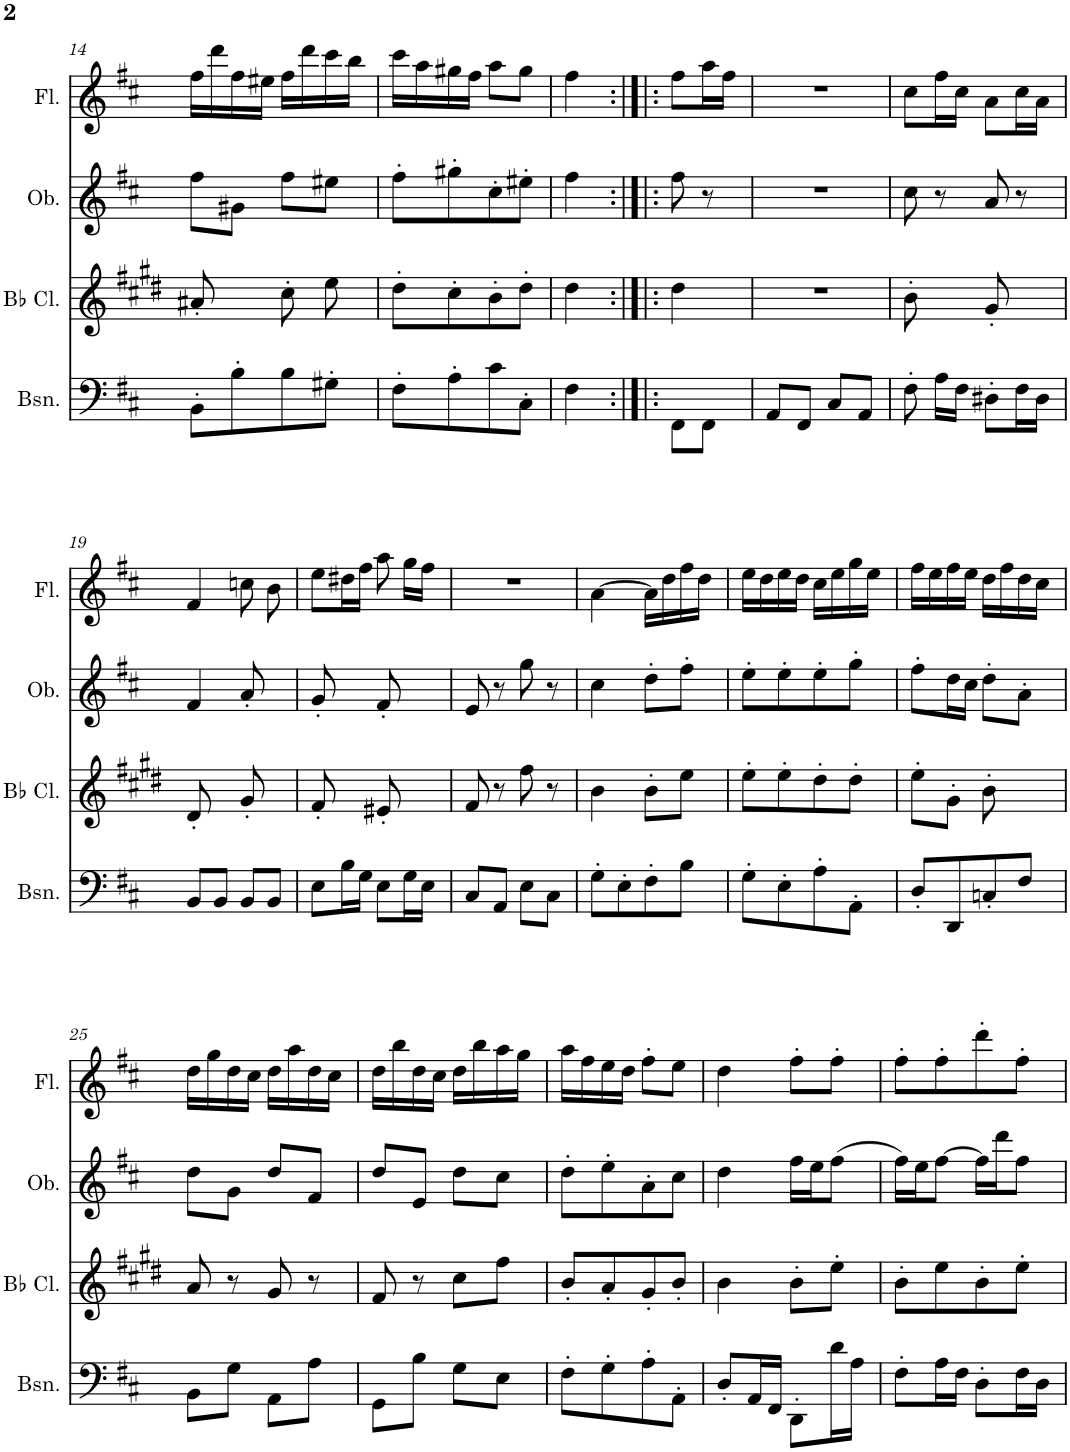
**kern	**kern	**kern	**kern	**kern	**kern	**kern	**kern
*part8	*part7	*part6	*part5	*part4	*part3	*part2	*part1
*staff8	*staff7	*staff6	*staff5	*staff4	*staff3	*staff2	*staff1
*I"Violoncello	*I"Bassoon	*I"Viola	*I"Bb Clarinet	*I"Violin 2	*I"Oboe	*I"Violin 1	*I"Flute
*I'Vc.	*I'Bsn.	*I'Vla.	*I'Bb Cl.	*I'Vln. 2	*I'Ob.	*I'Vln. 1	*I'Fl.
!!LO:PB:g=z
*clefF4	*clefF4	*clefC3	*clefG2	*clefG2	*clefG2	*clefG2	*clefG2
*	*	*	*Trd1c2	*	*	*	*
*k[f#c#]	*k[f#c#]	*k[f#c#]	*k[f#c#g#d#]	*k[f#c#]	*k[f#c#]	*k[f#c#]	*k[f#c#]
*M2/4	*M2/4	*M2/4	*M2/4	*M2/4	*M2/4	*M2/4	*M2/4
=14	=14	=14	=14	=14	=14	=14	=14
8D'\L	8BB'\L	8c#'	8a#X'/	16ff#\LL	8ff#\L	16f#/LL	16ff#\LL
.	.	.	.	16bb\	.	16b/	16ddd\
8B'\J	8B'\	8ryy	8ryy	16ff#\JJ	8g#X\J	16f#/JJ	16ff#\
.	.	.	.	16ryy	.	16ryy	16ee#X\JJ
8BB'\L	8B\	8A#X'	8cc#'\	16ff#\LL	8ff#\L	16f#/LL	16ff#\LL
.	.	.	.	16ddd\	.	16dd/	16ddd\
8d'\J	8G#X'\J	8ryy	8ee\	16ff#\JJ	8ee#X\J	16f#/JJ	16ccc#\
.	.	.	.	16ryy	.	16ryy	16bb\JJ
=15	=15	=15	=15	=15	=15	=15	=15
8A'\L	8F#'\L	8d#X'\L	8dd#'\L	16ccc#\LL	8ff#'\L	16cc#/LL	16ccc#\LL
.	.	.	.	16aa\J	.	16a/J	16aa\
8B'\J	8A'\	8c#'\J	8cc#'\	16gg#X\L	8gg#X'\	16g#X/L	16gg#X\
.	.	.	.	16ff#\JJ	.	16f#/JJ	16ff#\JJ
8c#\L	8c#\	8B'\L	8b'\	8aa\L	8cc#'\	8a/L	8aa\L
8C#'\J	8C#'\J	8d#'\J	8dd#'\J	8gg#\J	8ee#X'\J	8g#/J	8gg#\J
=16	=16	=16	=16	=16	=16	=16	=16
4r	4F#\	4r	4dd#\	4r	4ff#\	4r	4ff#\
=16:|!|:	=16:|!|:	=16:|!|:	=16:|!|:	=16:|!|:	=16:|!|:	=16:|!|:	=16:|!|:
4F#	8FF#\L	4d#X	4dd#\	4ff#	8ff#\	4f#	8ff#\L
.	8FF#\J	.	.	.	8r	.	16aa\L
.	.	.	.	.	.	.	16ff#\JJ
=17	=17	=17	=17	=17	=17	=17	=17
2r	8AA/L	2r	2r	2r	2r	2r	2r
.	8FF#/J	.	.	.	.	.	.
.	8C#/L	.	.	.	.	.	.
.	8AA/J	.	.	.	.	.	.
=18	=18	=18	=18	=18	=18	=18	=18
8AA'/L	8F#'\	8B'	8b'\	8cc#\L	8cc#\	8c#/L	8cc#\L
8FF#/J	16A\LL	8ryy	8ryy	16ff#\Jk	8r	16f#/Jk	16ff#\L
.	16F#\JJ	.	.	16ryy	.	16ryy	16cc#\JJ
8F#'\L	8D#X'\L	8D#X'	8g#'/	4f#	8a/	4F#	8a\L
16A\L	16F#\L	8ryy	8ryy	.	8r	.	16cc#\L
16F#\JJ	16D#\JJ	.	.	.	.	.	16a\JJ
!!LO:LB:g=z
=19	=19	=19	=19	=19	=19	=19	=19
8D#X'\L	8BB/L	8G#X'	8d#'/	8ccn\L	4f#/	8cn/L	4f#/
16F#\L	8BB/J	8ryy	8ryy	8b\J	.	8B/J	.
16D#\JJ	.	.	.	.	.	.	.
8BB'/L	8BB/L	8F#'	8g#'/	8ee\L	8a'/	8e/L	8ccn\
8BB'/J	8BB/J	8ryy	8ryy	16dd#X\Jk	8ryy	16d#X/Jk	8b\
.	.	.	.	16ryy	.	16ryy	.
=20	=20	=20	=20	=20	=20	=20	=20
8E'\L	8E\L	8F#'	8f#'/	8gg\L	8g'/	8g/L	8ee\L
16B\Jk	16B\L	8ryy	8ryy	8ee\J	8ryy	8e/J	16dd#X\L
16ryy	16G\JJ	.	.	.	.	.	16ff#\JJ
8C#'/L	8E\L	8f#'	8e#X'/	8ee\L	8f#'/	8e/L	8aa\
8AA'/J	16G\L	8ryy	8ryy	16gg\Jk	8ryy	16g/Jk	16gg\LL
.	16E\JJ	.	.	16ryy	.	16ryy	16ff#\JJ
=21	=21	=21	=21	=21	=21	=21	=21
2r	8C#/L	2r	8f#/	2r	8e/	2r	2r
.	8AA/J	.	8r	.	8r	.	.
.	8E\L	.	8ff#\	.	8gg\	.	.
.	8C#\J	.	8r	.	8r	.	.
=22	=22	=22	=22	=22	=22	=22	=22
8G'\L	8G'\L	4B	4b\	[>4a	4cc#\	[>4A	[>4a\
8E'\J	8E'\	.	.	.	.	.	.
8F#'\L	8F#'\	8B'\L	8b'\L	16a\LL]	8dd'\L	16A/LL]	16a\LL]
.	.	.	.	16dd\J	.	16d/J	16dd\
8B\J	8B\J	8e\J	8ee\J	16ff#\L	8ff#'\J	16f#/L	16ff#\
.	.	.	.	16dd\JJ	.	16d/JJ	16dd\JJ
=23	=23	=23	=23	=23	=23	=23	=23
8G'\L	8G'\L	8e'\L	8ee'\L	16ee\LL	8ee'\L	16e/LL	16ee\LL
.	.	.	.	16dd\J	.	16d/J	16dd\
8E'\J	8E'\	8e'\J	8ee'\	16ee\L	8ee'\	16e/L	16ee\
.	.	.	.	16dd\JJ	.	16d/JJ	16dd\JJ
8A'\L	8A'\	8d#X'\L	8dd#'\	16cc#\LL	8ee'\	16c#/LL	16cc#\LL
.	.	.	.	16ee\J	.	16e/J	16ee\
8AA'\J	8AA'\J	8d#'\J	8dd#'\J	16gg\L	8gg'\J	16g/L	16gg\
.	.	.	.	16ee\JJ	.	16e/JJ	16ee\JJ
=24	=24	=24	=24	=24	=24	=24	=24
8D'/L	8D'/L	8e'/L	8ee'\L	16ff#\LL	8ff#'\L	16f#/LL	16ff#\LL
.	.	.	.	16ee\J	.	16e/J	16ee\
8DD/J	8DD/	8G#X'/J	8g#'\J	16ff#\L	16dd\L	16f#/L	16ff#\
.	.	.	.	16ee\JJ	16cc#\JJ	16e/JJ	16ee\JJ
8Cn'\L	8Cn'/	8B'	8b'\	16dd\LL	8dd'\L	16d/LL	16dd\LL
.	.	.	.	16ff#\J	.	16f#/J	16ff#\
8F#\J	8F#/J	8ryy	8ryy	16dd\L	8a'\J	16d/L	16dd\
.	.	.	.	16cc#\JJ	.	16c#/JJ	16cc#\JJ
!!LO:LB:g=z
=25	=25	=25	=25	=25	=25	=25	=25
2r	8BB\L	2r	8a/	2r	8dd\L	2r	16dd\LL
.	.	.	.	.	.	.	16gg\
.	8G\J	.	8r	.	8g\J	.	16dd\
.	.	.	.	.	.	.	16cc#\JJ
.	8AA\L	.	8g#/	.	8dd/L	.	16dd\LL
.	.	.	.	.	.	.	16aa\
.	8A\J	.	8r	.	8f#/J	.	16dd\
.	.	.	.	.	.	.	16cc#\JJ
=26	=26	=26	=26	=26	=26	=26	=26
2r	8GG\L	2r	8f#/	2r	8dd/L	2r	16dd\LL
.	.	.	.	.	.	.	16bb\
.	8B\J	.	8r	.	8e/J	.	16dd\
.	.	.	.	.	.	.	16cc#\JJ
.	8G\L	.	8cc#\L	.	8dd\L	.	16dd\LL
.	.	.	.	.	.	.	16bb\
.	8E\J	.	8ff#\J	.	8cc#\J	.	16aa\
.	.	.	.	.	.	.	16gg\JJ
=27	=27	=27	=27	=27	=27	=27	=27
8F#'\L	8F#'\L	8B'/L	8b'/L	16aa\LL	8dd'\L	16a/LL	16aa\LL
.	.	.	.	16ff#\J	.	16f#/J	16ff#\
8G'\J	8G'\	8A'/J	8a'/	16ee\L	8ee'\	16e/L	16ee\
.	.	.	.	16dd\JJ	.	16d/JJ	16dd\JJ
8A'\L	8A'\	8G#X'/L	8g#'/	8ff#'\L	8a'\	8f#'/L	8ff#'\L
8AA'\J	8AA'\J	8B'/J	8b'/J	8ee\J	8cc#\J	8e/J	8ee\J
=28	=28	=28	=28	=28	=28	=28	=28
8D'/L	8D'/L	4B	4b\	4dd	4dd\	4d	4dd\
16AA/L	16AA/L	.	.	.	.	.	.
16FF#/JJ	16FF#/JJ	.	.	.	.	.	.
8DD'/L	8DD'\L	8B'\L	8b'\L	8ff#'\L	16ff#\LL	8f#'/L	8ff#'\L
.	.	.	.	.	16ee\J	.	.
16d/L	16d\L	8e'\J	8ee'\J	8ff#'\J	(>8ff#\J	8f#'/J	8ff#'\J
16A/JJ	16A\JJ	.	.	.	.	.	.
=29	=29	=29	=29	=29	=29	=29	=29
8F#'\L	8F#'\L	8B'\L	8b'\L	8ff#'\L	16ff#\LL)	8f#'/L	8ff#'\L
.	.	.	.	.	16ee\J	.	.
16A\L	16A\L	8e\J	8ee\	8ff#'\J	[>8ff#\J	8f#'/J	8ff#'\
16F#\JJ	16F#\JJ	.	.	.	.	.	.
8D'\L	8D'\L	8B'\L	8b'\	8ddd'\L	16ff#\LL]	8dd'/L	8ddd'\
.	.	.	.	.	16ddd\J	.	.
16F#\L	16F#\L	8e'\J	8ee'\J	8ff#'\J	8ff#\J	8f#'/J	8ff#'\J
16D\JJ	16D\JJ	.	.	.	.	.	.
=	=	=	=	=	=	=	=
*-	*-	*-	*-	*-	*-	*-	*-
